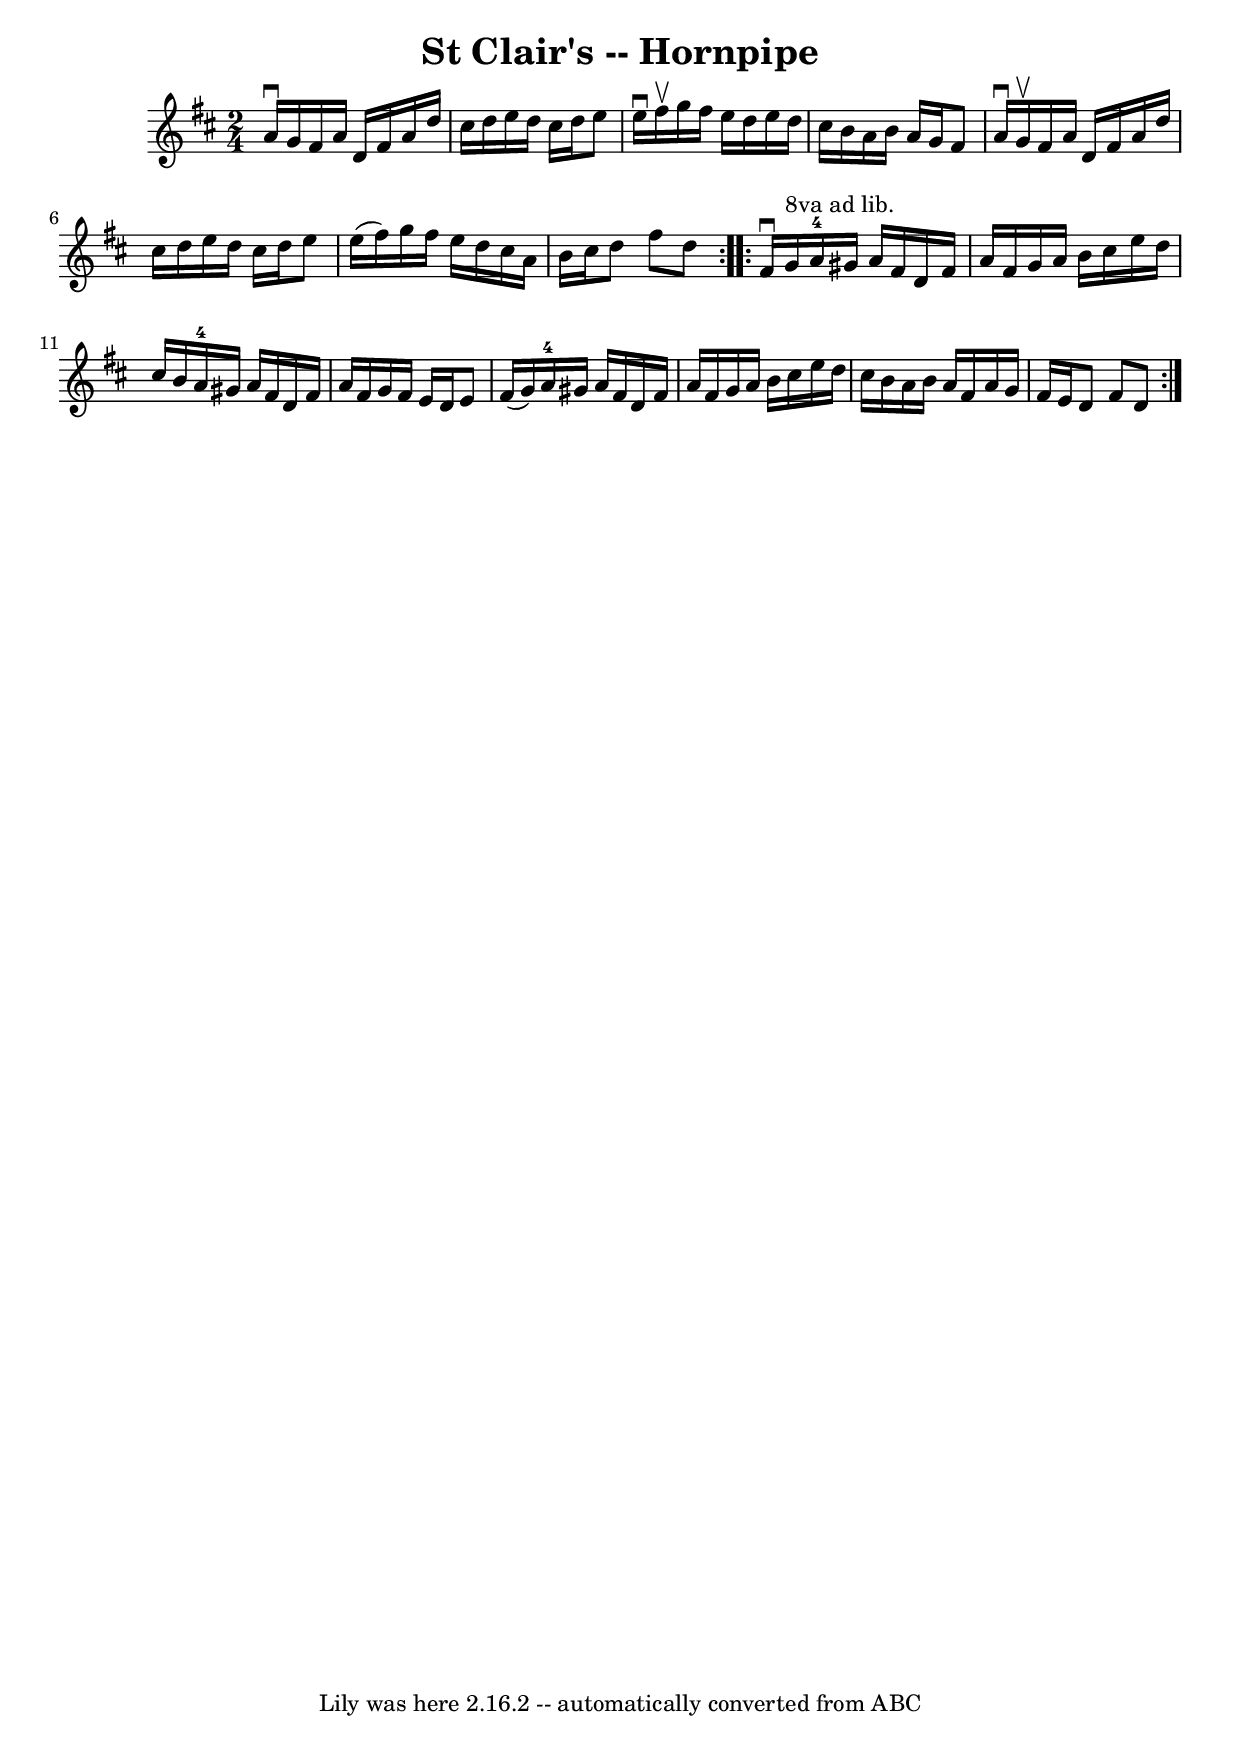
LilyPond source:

\version "2.7.40"
\include "Mammoth.ily"
\header {
	book = "Cole's 1000 Fiddle Tunes"
	crossRefNumber = "1"
	footnotes = ""
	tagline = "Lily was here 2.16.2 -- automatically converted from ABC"
	title = "St Clair's -- Hornpipe"
}
voicedefault =  {
\set Score.defaultBarType = "empty"

\repeat volta 2 {
\time 2/4 \key d \major a'16^\downbow g'16  |
 fis'16 a'16    
d'16 fis'16 a'16 d''16 cis''16 d''16  |
 e''16 d''16  
 cis''16 d''16 e''8 e''16^\downbow fis''16^\upbow |
   
g''16 fis''16 e''16 d''16 e''16 d''16 cis''16 b'16  
|
 a'16 b'16 a'16 g'16 fis'8 a'16^\downbow g'16 
^\upbow |
 fis'16 a'16 d'16 fis'16 a'16 d''16    
cis''16 d''16  |
 e''16 d''16 cis''16 d''16 e''8    
e''16 (fis''16) |
 g''16 fis''16 e''16 d''16 cis''16  
 a'16 b'16 cis''16  |
 d''8 fis''8 d''8  }     
\repeat volta 2 { fis'16^\downbow g'16^"8va ad lib." |
 a'16-4 
 gis'16 a'16 fis'16 d'16 fis'16 a'16 fis'16  |
 g'16 
 a'16 b'16 cis''16 e''16 d''16 cis''16 b'16  |
       
a'16-4 gis'16 a'16 fis'16 d'16 fis'16 a'16 fis'16  
|
 g'16 fis'16 e'16 d'16 e'8 fis'16 (g'16) 
|
 a'16-4 gis'16 a'16 fis'16 d'16 fis'16 a'16   
 fis'16  |
 g'16 a'16 b'16 cis''16 e''16 d''16    
cis''16 b'16  |
 a'16 b'16 a'16 fis'16 a'16 g'16    
fis'16 e'16  |
 d'8 fis'8 d'8  }   
}

\score{
    <<

	\context Staff="default"
	{
	    \voicedefault 
	}

    >>
	\layout {
	}
	\midi {}
}
